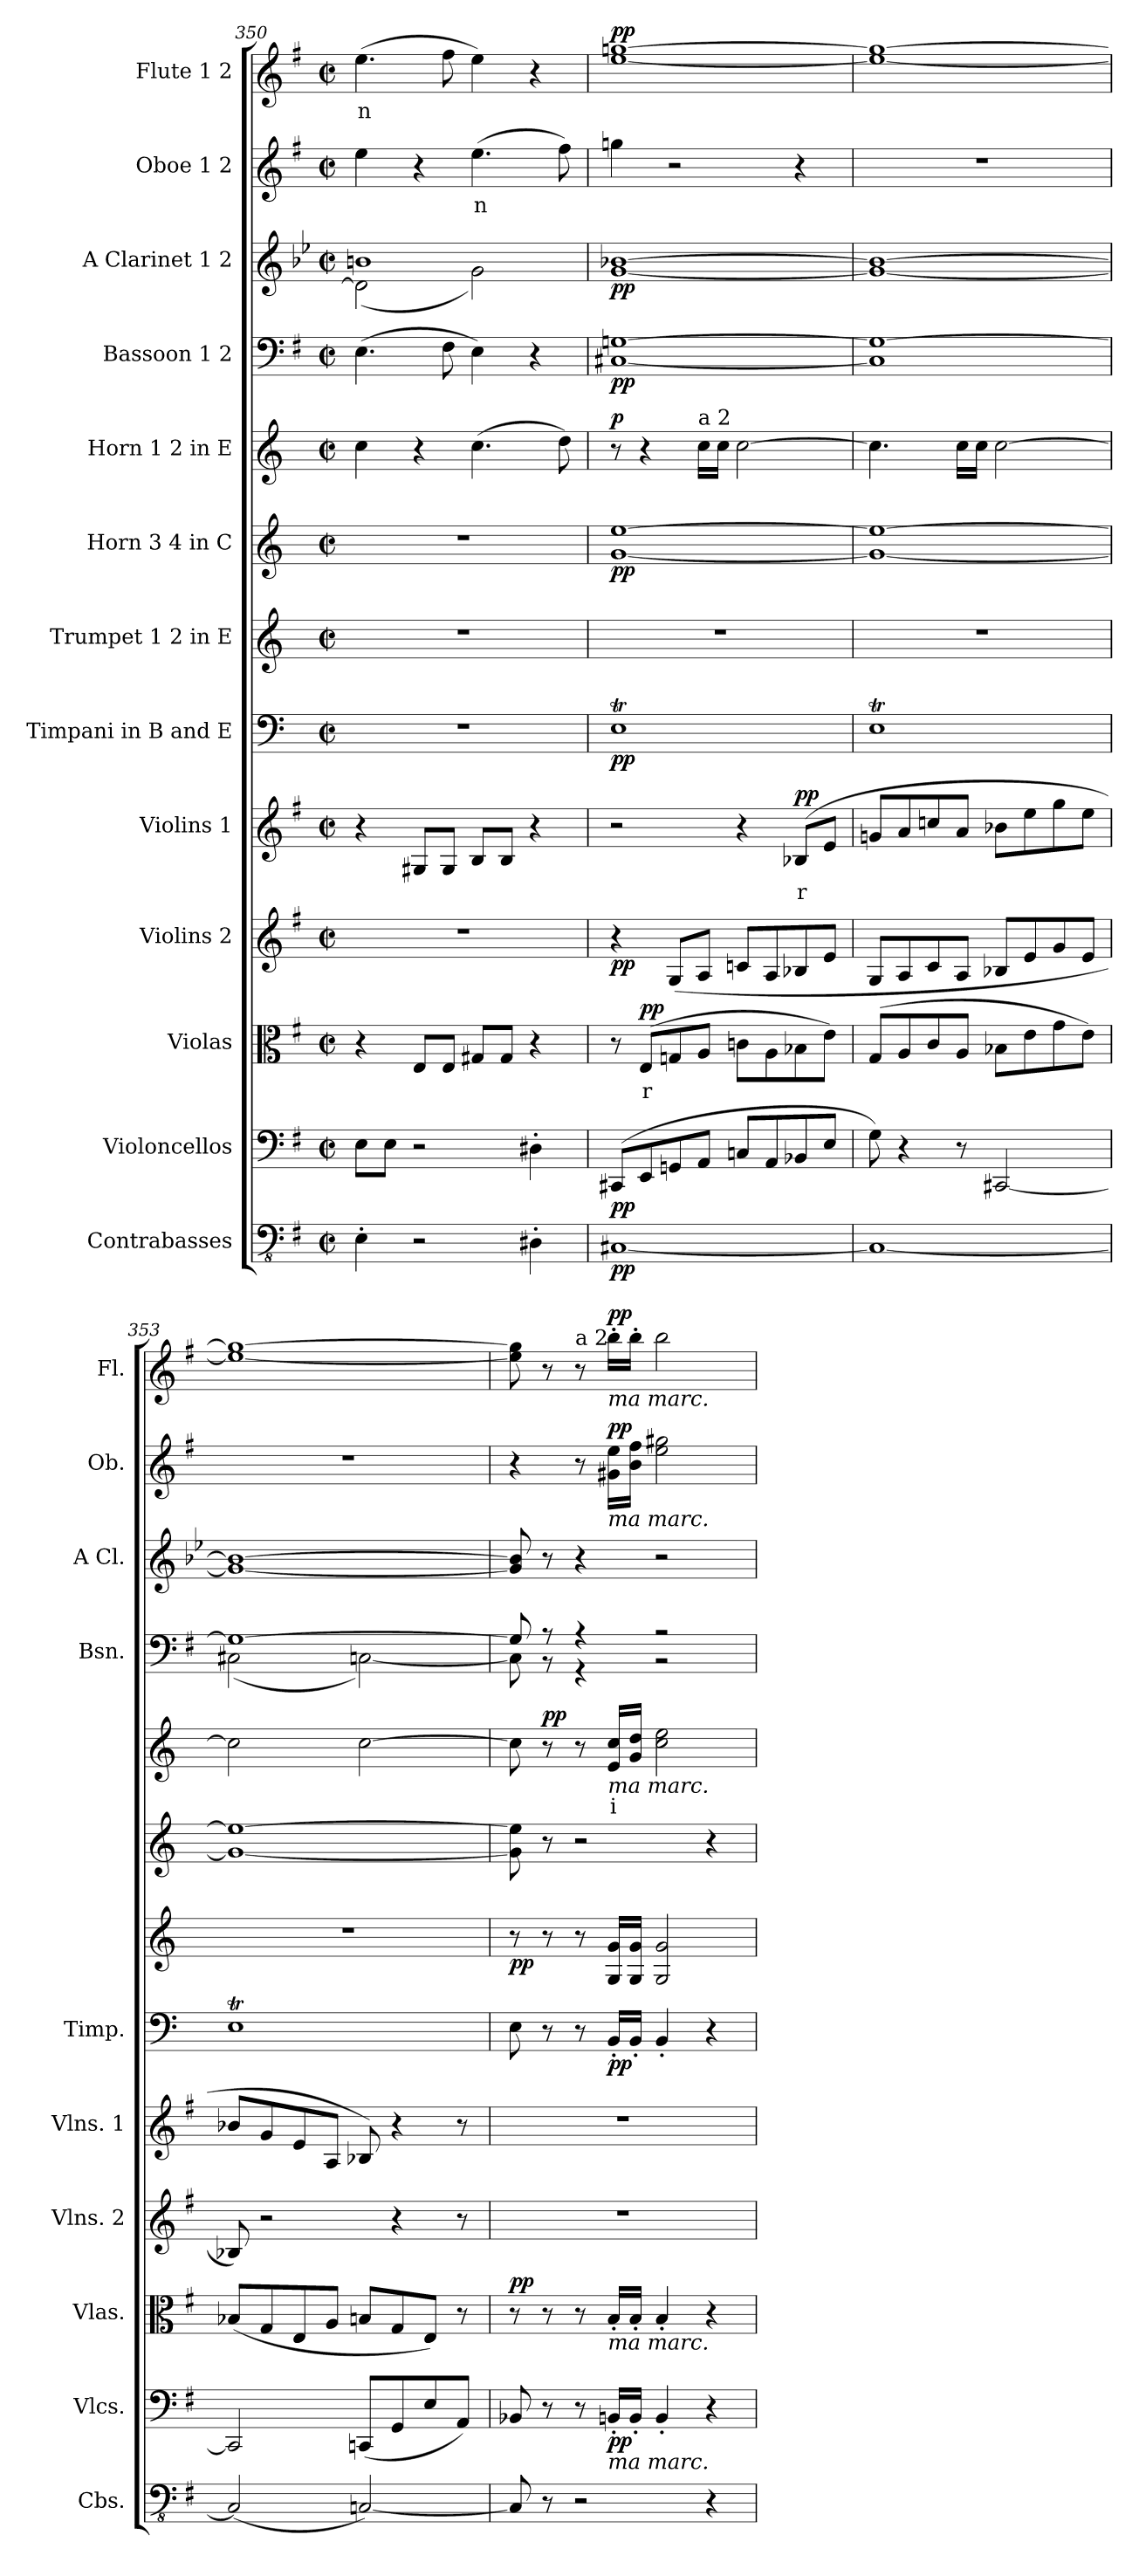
**kern	**dynam	**kern	**dynam	**kern	**text	**dynam	**kern	**dynam	**kern	**text	**dynam	**kern	**dynam	**kern	**dynam	**kern	**dynam	**kern	**text	**dynam	**kern	**dynam	**kern	**dynam	**kern	**text	**dynam	**kern	**text	**dynam
*part13	*part13	*part12	*part12	*part11	*part11	*part11	*part10	*part10	*part9	*part9	*part9	*part8	*part8	*part7	*part7	*part6	*part6	*part5	*part5	*part5	*part4	*part4	*part3	*part3	*part2	*part2	*part2	*part1	*part1	*part1
*staff13	*staff13	*staff12	*staff12	*staff11	*staff11	*staff11	*staff10	*staff10	*staff9	*staff9	*staff9	*staff8	*staff8	*staff7	*staff7	*staff6	*staff6	*staff5	*staff5	*staff5	*staff4	*staff4	*staff3	*staff3	*staff2	*staff2	*staff2	*staff1	*staff1	*staff1
*I"Contrabasses	*	*I"Violoncellos	*	*I"Violas	*	*	*I"Violins 2	*	*I"Violins 1	*	*	*I"Timpani in B and E	*	*I"Trumpet 1 2 in E	*	*I"Horn 3 4  in C	*	*I"Horn 1 2 in E	*	*	*I"Bassoon 1 2	*	*I"A Clarinet 1 2	*	*I"Oboe 1 2	*	*	*I"Flute 1 2	*	*
*I'Cbs.	*	*I'Vlcs.	*	*I'Vlas.	*	*	*I'Vlns. 2	*	*I'Vlns. 1	*	*	*I'Timp.	*	*	*	*	*	*	*	*	*I'Bsn.	*	*I'A Cl.	*	*I'Ob.	*	*	*I'Fl.	*	*
*clefFv4	*	*clefF4	*	*clefC3	*	*	*clefG2	*	*clefG2	*	*	*clefF4	*	*clefG2	*	*clefG2	*	*clefG2	*	*	*clefF4	*	*clefG2	*	*clefG2	*	*	*clefG2	*	*
*	*	*	*	*	*	*	*	*	*	*	*	*	*	*ITrd-2c-4	*	*ITrd7c12	*	*ITrd5c8	*	*	*	*	*ITrd2c3	*	*	*	*	*	*	*
*k[f#]	*	*k[f#]	*	*k[f#]	*	*	*k[f#]	*	*k[f#]	*	*	*k[]	*	*k[f#c#g#d#]	*	*k[]	*	*k[f#c#g#d#]	*	*	*k[f#]	*	*k[f#]	*	*k[f#]	*	*	*k[f#]	*	*
*M2/2	*	*M2/2	*	*M2/2	*	*	*M2/2	*	*M2/2	*	*	*M2/2	*	*M2/2	*	*M2/2	*	*M2/2	*	*	*M2/2	*	*M2/2	*	*M2/2	*	*	*M2/2	*	*
*met(c|)	*	*met(c|)	*	*met(c|)	*	*	*met(c|)	*	*met(c|)	*	*	*met(c|)	*	*met(c|)	*	*met(c|)	*	*met(c|)	*	*	*met(c|)	*	*met(c|)	*	*met(c|)	*	*	*met(c|)	*	*
=350	=350	=350	=350	=350	=350	=350	=350	=350	=350	=350	=350	=350	=350	=350	=350	=350	=350	=350	=350	=350	=350	=350	=350	=350	=350	=350	=350	=350	=350	=350
*	*	*	*	*	*	*	*	*	*	*	*	*	*	*	*	*	*	*	*	*	*	*	*^	*	*	*	*	*	*	*
!	!	!	!	!	!	!	!	!	!	!	!	!	!	!	!	!	!	!	!	!	!	!	!	!	!	!	!	!	!	!LO:LY:b:color=#FF0000	!
4EE'\	.	8E\L	.	4r	.	.	1r	.	4r	.	.	1r	.	1r	.	1r	.	4e\	.	.	(>4.E\	.	1g#X	(<2B\]	.	4ee\	.	.	(>4.ee\	n	.
.	.	8E\J	.	.	.	.	.	.	.	.	.	.	.	.	.	.	.	.	.	.	.	.	.	.	.	.	.	.	.	.	.
2r	.	2r	.	8E/L	.	.	.	.	8G#X/L	.	.	.	.	.	.	.	.	4r	.	.	.	.	.	.	.	4r	.	.	.	.	.
.	.	.	.	8E/J	.	.	.	.	8G#/J	.	.	.	.	.	.	.	.	.	.	.	8F#\	.	.	.	.	.	.	.	8ff#\	.	.
!	!	!	!	!	!	!	!	!	!	!	!	!	!	!	!	!	!	!	!	!	!	!	!	!	!	!	!LO:LY:b:color=#FF0000	!	!	!	!
.	.	.	.	8G#X/L	.	.	.	.	8B/L	.	.	.	.	.	.	.	.	(>4.e\	.	.	4E\)	.	.	2e\)	.	(>4.ee\	n	.	4ee\)	.	.
.	.	.	.	8G#/J	.	.	.	.	8B/J	.	.	.	.	.	.	.	.	.	.	.	.	.	.	.	.	.	.	.	.	.	.
4DD#X'\	.	4D#X'\	.	4r	.	.	.	.	4r	.	.	.	.	.	.	.	.	.	.	.	4r	.	.	.	.	.	.	.	4r	.	.
.	.	.	.	.	.	.	.	.	.	.	.	.	.	.	.	.	.	8f#\)	.	.	.	.	.	.	.	8ff#\)	.	.	.	.	.
*	*	*	*	*	*	*	*	*	*	*	*	*	*	*	*	*	*	*	*	*	*	*	*v	*v	*	*	*	*	*	*	*
=351	=351	=351	=351	=351	=351	=351	=351	=351	=351	=351	=351	=351	=351	=351	=351	=351	=351	=351	=351	=351	=351	=351	=351	=351	=351	=351	=351	=351	=351	=351
!	!LO:DY:b	!	!LO:DY:b	!	!	!	!	!LO:DY:b	!	!	!	!	!LO:DY:b	!	!	!	!LO:DY:b	!	!	!LO:DY:b	!	!LO:DY:b	!	!LO:DY:b	!	!	!	!	!	!LO:DY:b
[1CC#X	pp	(<8CC#X/L	pp	8r	.	.	4r	pp	2r	.	.	1Et	pp	1r	.	[1G [1e	pp	8r	.	p	[1C#X [1Gn	pp	[1e [1gn	pp	4ggn\	.	.	[1ee [1ggn	.	pp
!	!	!	!	!	!LO:LY:b:color=#FF0000	!LO:DY:b	!	!	!	!	!	!	!	!	!	!	!	!	!	!	!	!	!	!	!	!	!	!	!	!
.	.	8EE/	.	(>8E/L	r	pp	.	.	.	.	.	.	.	.	.	.	.	4r	.	.	.	.	.	.	.	.	.	.	.	.
.	.	8GGn/	.	8Gn/	.	.	(>8G/L	.	.	.	.	.	.	.	.	.	.	.	.	.	.	.	.	.	2r	.	.	.	.	.
!	!	!	!	!	!	!	!	!	!	!	!	!	!	!	!	!	!	!LO:TX:a:t=a 2	!	!	!	!	!	!	!	!	!	!	!	!
.	.	8AA/J	.	8A/J	.	.	8A/J	.	.	.	.	.	.	.	.	.	.	16e\LL	.	.	.	.	.	.	.	.	.	.	.	.
.	.	.	.	.	.	.	.	.	.	.	.	.	.	.	.	.	.	16e\JJ	.	.	.	.	.	.	.	.	.	.	.	.
.	.	8Cn/L	.	8cn\L	.	.	8cn/L	.	4r	.	.	.	.	.	.	.	.	[2e\	.	.	.	.	.	.	.	.	.	.	.	.
.	.	8AA/	.	8A\	.	.	8A/	.	.	.	.	.	.	.	.	.	.	.	.	.	.	.	.	.	.	.	.	.	.	.
!	!	!	!	!	!	!	!	!	!	!LO:LY:b:color=#FF0000	!LO:DY:b	!	!	!	!	!	!	!	!	!	!	!	!	!	!	!	!	!	!	!
.	.	8BB-X/	.	8B-X\	.	.	8B-X/	.	(>8B-X/L	r	pp	.	.	.	.	.	.	.	.	.	.	.	.	.	4r	.	.	.	.	.
.	.	8E/J	.	8e\J)	.	.	8e/J	.	8e/J	.	.	.	.	.	.	.	.	.	.	.	.	.	.	.	.	.	.	.	.	.
=352	=352	=352	=352	=352	=352	=352	=352	=352	=352	=352	=352	=352	=352	=352	=352	=352	=352	=352	=352	=352	=352	=352	=352	=352	=352	=352	=352	=352	=352	=352
1CC#_	.	8G\)	.	(>8G/L	.	.	8G/L	.	8gn/L	.	.	1Et	.	1r	.	1G_ 1e_	.	4.e\]	.	.	1C#] 1Gn_	.	1e_ 1gn_	.	1r	.	.	1ee_ 1ggn_	.	.
.	.	4r	.	8A/	.	.	8A/	.	8a/	.	.	.	.	.	.	.	.	.	.	.	.	.	.	.	.	.	.	.	.	.
.	.	.	.	8c/	.	.	8c/	.	8ccn/	.	.	.	.	.	.	.	.	.	.	.	.	.	.	.	.	.	.	.	.	.
.	.	8r	.	8A/J	.	.	8A/J	.	8a/J	.	.	.	.	.	.	.	.	16e\LL	.	.	.	.	.	.	.	.	.	.	.	.
.	.	.	.	.	.	.	.	.	.	.	.	.	.	.	.	.	.	16e\JJ	.	.	.	.	.	.	.	.	.	.	.	.
.	.	[2CC#X/	.	8B-X\L	.	.	8B-X/L	.	8b-X\L	.	.	.	.	.	.	.	.	[2e\	.	.	.	.	.	.	.	.	.	.	.	.
.	.	.	.	8e\	.	.	8e/	.	8ee\	.	.	.	.	.	.	.	.	.	.	.	.	.	.	.	.	.	.	.	.	.
.	.	.	.	8g\	.	.	8g/	.	8gg\	.	.	.	.	.	.	.	.	.	.	.	.	.	.	.	.	.	.	.	.	.
.	.	.	.	8e\J)	.	.	8e/J	.	8ee\J	.	.	.	.	.	.	.	.	.	.	.	.	.	.	.	.	.	.	.	.	.
=353	=353	=353	=353	=353	=353	=353	=353	=353	=353	=353	=353	=353	=353	=353	=353	=353	=353	=353	=353	=353	=353	=353	=353	=353	=353	=353	=353	=353	=353	=353
*	*	*	*	*	*	*	*	*	*	*	*	*	*	*	*	*	*	*	*	*	*^	*	*	*	*	*	*	*	*	*
(<2CC#/]	.	2CC#/]	.	(<8B-X/L	.	.	8B-X/)	.	8b-X/L	.	.	1Et	.	1r	.	1G_ 1e_	.	2e\]	.	.	1Gn_	(<2C#X\	.	1e_ 1gn_	.	1r	.	.	1ee_ 1ggn_	.	.
.	.	.	.	8G/	.	.	2r	.	8g/	.	.	.	.	.	.	.	.	.	.	.	.	.	.	.	.	.	.	.	.	.	.
.	.	.	.	8E/	.	.	.	.	8e/	.	.	.	.	.	.	.	.	.	.	.	.	.	.	.	.	.	.	.	.	.	.
.	.	.	.	8A/J	.	.	.	.	8A/J	.	.	.	.	.	.	.	.	.	.	.	.	.	.	.	.	.	.	.	.	.	.
[2CCn/)	.	(<8CCn/L	.	8Bn/L	.	.	.	.	8B-X/)	.	.	.	.	.	.	.	.	[2e\	.	.	.	[2Cn\)	.	.	.	.	.	.	.	.	.
.	.	8GG/	.	8G/	.	.	4r	.	4r	.	.	.	.	.	.	.	.	.	.	.	.	.	.	.	.	.	.	.	.	.	.
.	.	8E/	.	8E/J)	.	.	.	.	.	.	.	.	.	.	.	.	.	.	.	.	.	.	.	.	.	.	.	.	.	.	.
.	.	8AA/J)	.	8r	.	.	8r	.	8r	.	.	.	.	.	.	.	.	.	.	.	.	.	.	.	.	.	.	.	.	.	.
=354	=354	=354	=354	=354	=354	=354	=354	=354	=354	=354	=354	=354	=354	=354	=354	=354	=354	=354	=354	=354	=354	=354	=354	=354	=354	=354	=354	=354	=354	=354	=354
!	!	!	!	!	!	!LO:DY:b	!	!	!	!	!	!	!	!	!LO:DY:b	!	!	!	!	!	!	!	!	!	!	!	!	!	!	!	!
8CC/]	.	8BB-X/	.	8r	.	pp	1r	.	1r	.	.	8E\	.	8r	pp	8G\] 8e\]	.	8e\]	.	.	8G/]	8Cn\]	.	8e/] 8g/]	.	4r	.	.	8ee\] 8gg\]	.	.
!	!	!	!	!	!	!	!	!	!	!	!	!	!	!	!	!	!	!	!	!LO:DY:b	!	!	!	!	!	!	!	!	!	!	!
8r	.	8r	.	8r	.	.	.	.	.	.	.	8r	.	8r	.	8r	.	8r	.	pp	8r	8r	.	8r	.	.	.	.	8r	.	.
!	!	!	!	!	!	!	!	!	!	!	!	!	!	!	!	!	!	!	!	!	!	!	!	!	!	!	!	!	!LO:TX:a:t=a 2	!	!
2r	.	8r	.	8r	.	.	.	.	.	.	.	8r	.	8r	.	2r	.	8r	.	.	4r	4r	.	4r	.	8r	.	.	8r	.	.
!	!	!	!	!	!	!	!	!	!	!	!	!	!	!	!	!	!	!	!	!	!	!	!	!	!	!	!	!	!LO:TX:b:i:t=ma marc.	!	!
!	!	!	!	!	!	!	!	!	!	!	!	!	!	!	!	!	!	!	!	!	!	!	!	!	!	!LO:TX:b:i:t=ma marc.	!	!	!	!	!
!	!	!	!	!	!	!	!	!	!	!	!	!	!	!	!	!	!	!LO:TX:b:i:t=ma marc.	!	!	!	!	!	!	!	!	!	!	!	!	!
!	!	!	!	!LO:TX:b:i:t=ma marc.	!	!	!	!	!	!	!	!	!	!	!	!	!	!	!	!	!	!	!	!	!	!	!	!	!	!	!
!	!	!LO:TX:b:i:t=ma marc.	!	!	!	!	!	!	!	!	!	!	!	!	!	!	!	!	!	!	!	!	!	!	!	!	!	!	!	!	!
!	!	!	!LO:DY:b	!	!	!	!	!	!	!	!	!	!LO:DY:b	!	!	!	!	!	!LO:LY:b:color=#FF0000	!	!	!	!	!	!	!	!	!LO:DY:b	!	!	!LO:DY:b
.	.	16BBn'/LL	pp	16B'/LL	.	.	.	.	.	.	.	16BB'/LL	pp	16B/ 16b/LL	.	.	.	16G#/ 16e/LL	i	.	.	.	.	.	.	16g#X\ 16ee\LL	.	pp	16bb'\LL	.	pp
.	.	16BB'/JJ	.	16B'/JJ	.	.	.	.	.	.	.	16BB'/JJ	.	16B/ 16b/JJ	.	.	.	16B/ 16f#/JJ	.	.	.	.	.	.	.	16b\ 16ff#\JJ	.	.	16bb'\JJ	.	.
.	.	4BB'/	.	4B'/	.	.	.	.	.	.	.	4BB'/	.	2B/ 2b/	.	.	.	2e\ 2g#\	.	.	2r	2r	.	2r	.	2ee\ 2gg#X\	.	.	2bb\	.	.
4r	.	4r	.	4r	.	.	.	.	.	.	.	4r	.	.	.	4r	.	.	.	.	.	.	.	.	.	.	.	.	.	.	.
*	*	*	*	*	*	*	*	*	*	*	*	*	*	*	*	*	*	*	*	*	*v	*v	*	*	*	*	*	*	*	*	*
=	=	=	=	=	=	=	=	=	=	=	=	=	=	=	=	=	=	=	=	=	=	=	=	=	=	=	=	=	=	=
*-	*-	*-	*-	*-	*-	*-	*-	*-	*-	*-	*-	*-	*-	*-	*-	*-	*-	*-	*-	*-	*-	*-	*-	*-	*-	*-	*-	*-	*-	*-
